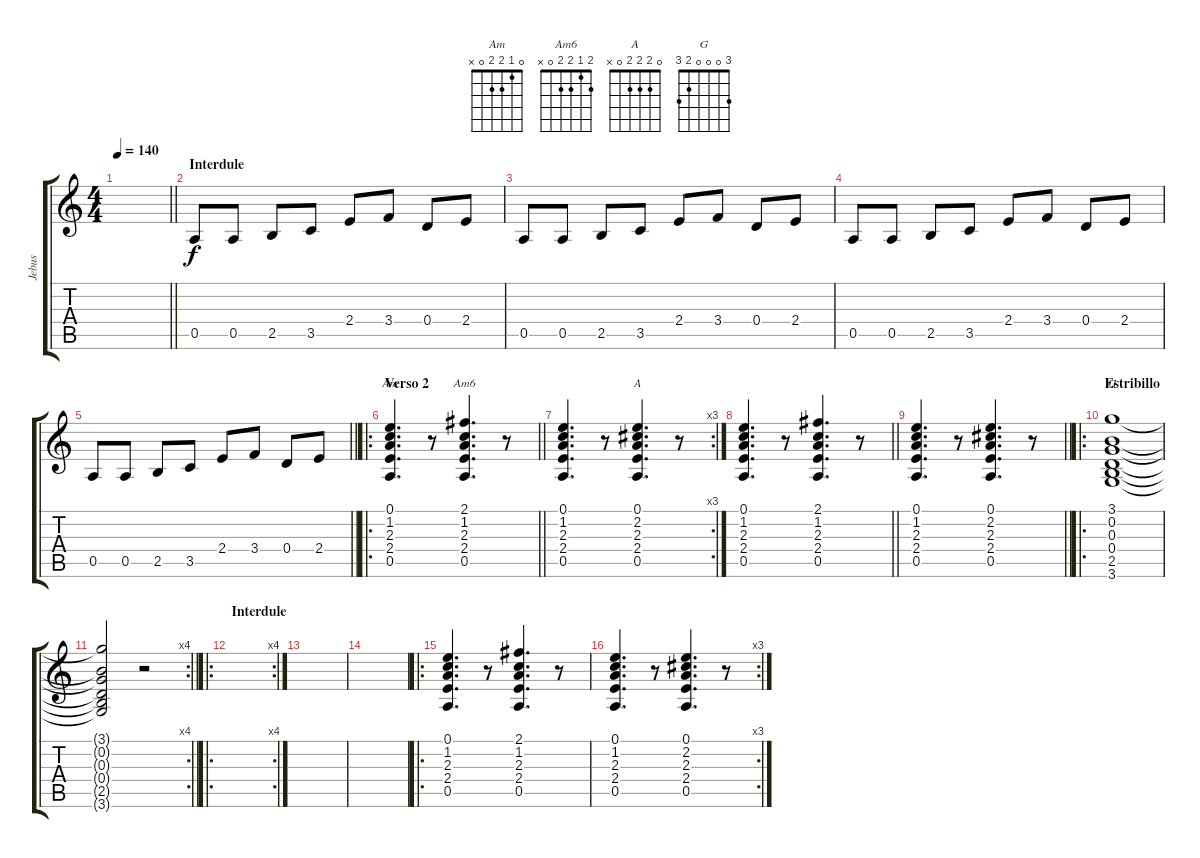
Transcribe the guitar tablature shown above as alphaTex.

\track ("Jebus" "Jebus") {instrument distortionguitar}
\staff {score tabs}
\tuning (E4 B3 G3 D3 A2 E2) {hide}
\chord ("Am" 0 1 2 2 0 x)
\chord ("Am6" 2 1 2 2 0 x)
\chord ("A" 0 2 2 2 0 x)
\chord ("G" 3 0 0 0 2 3)
\ts (4 4)
\tempo 140
\clef g2
\barLineRight lightlight
\ks c
|
\section ("" "Interdule")
0.5.8 0.5.8 2.5.8 3.5.8 2.4.8 3.4.8 0.4.8 2.4.8 |
0.5.8 0.5.8 2.5.8 3.5.8 2.4.8 3.4.8 0.4.8 2.4.8 |
0.5.8 0.5.8 2.5.8 3.5.8 2.4.8 3.4.8 0.4.8 2.4.8 |
\barLineRight lightlight
0.5.8 0.5.8 2.5.8 3.5.8 2.4.8 3.4.8 0.4.8 2.4.8 |
\ro
\section ("" "Verso 2")
\barLineRight lightlight
(0.1 1.2 2.3 2.4 0.5).4{d ch "Am"} r.8 (2.1 1.2 2.3 2.4 0.5).4{d ch "Am6"} r.8 |
\rc 3
\section ("" "")
(0.1 1.2 2.3 2.4 0.5).4{d} r.8 (0.1 2.2 2.3 2.4 0.5).4{d ch "A"} r.8 |
\barLineRight lightlight
(0.1 1.2 2.3 2.4 0.5).4{d} r.8 (2.1 1.2 2.3 2.4 0.5).4{d} r.8 |
\barLineRight lightlight
(0.1 1.2 2.3 2.4 0.5).4{d} r.8 (0.1 2.2 2.3 2.4 0.5).4{d} r.8 |
\ro
\section ("" "Estribillo")
(3.1 0.2 0.3 0.4 2.5 3.6).1{ch "G" volume 10} |
\rc 4
\barLineRight lightlight
(3.1{t} 0.2{t} 0.3{t} 0.4{t} 2.5{t} 3.6{t}).2 r.2 |
\ro
\rc 4
\section ("" "Interdule")
|
|
|
\ro
(0.1 1.2 2.3 2.4 0.5).4{d} r.8 (2.1 1.2 2.3 2.4 0.5).4{d} r.8 |
\rc 3
(0.1 1.2 2.3 2.4 0.5).4{d} r.8 (0.1 2.2 2.3 2.4 0.5).4{d} r.8
